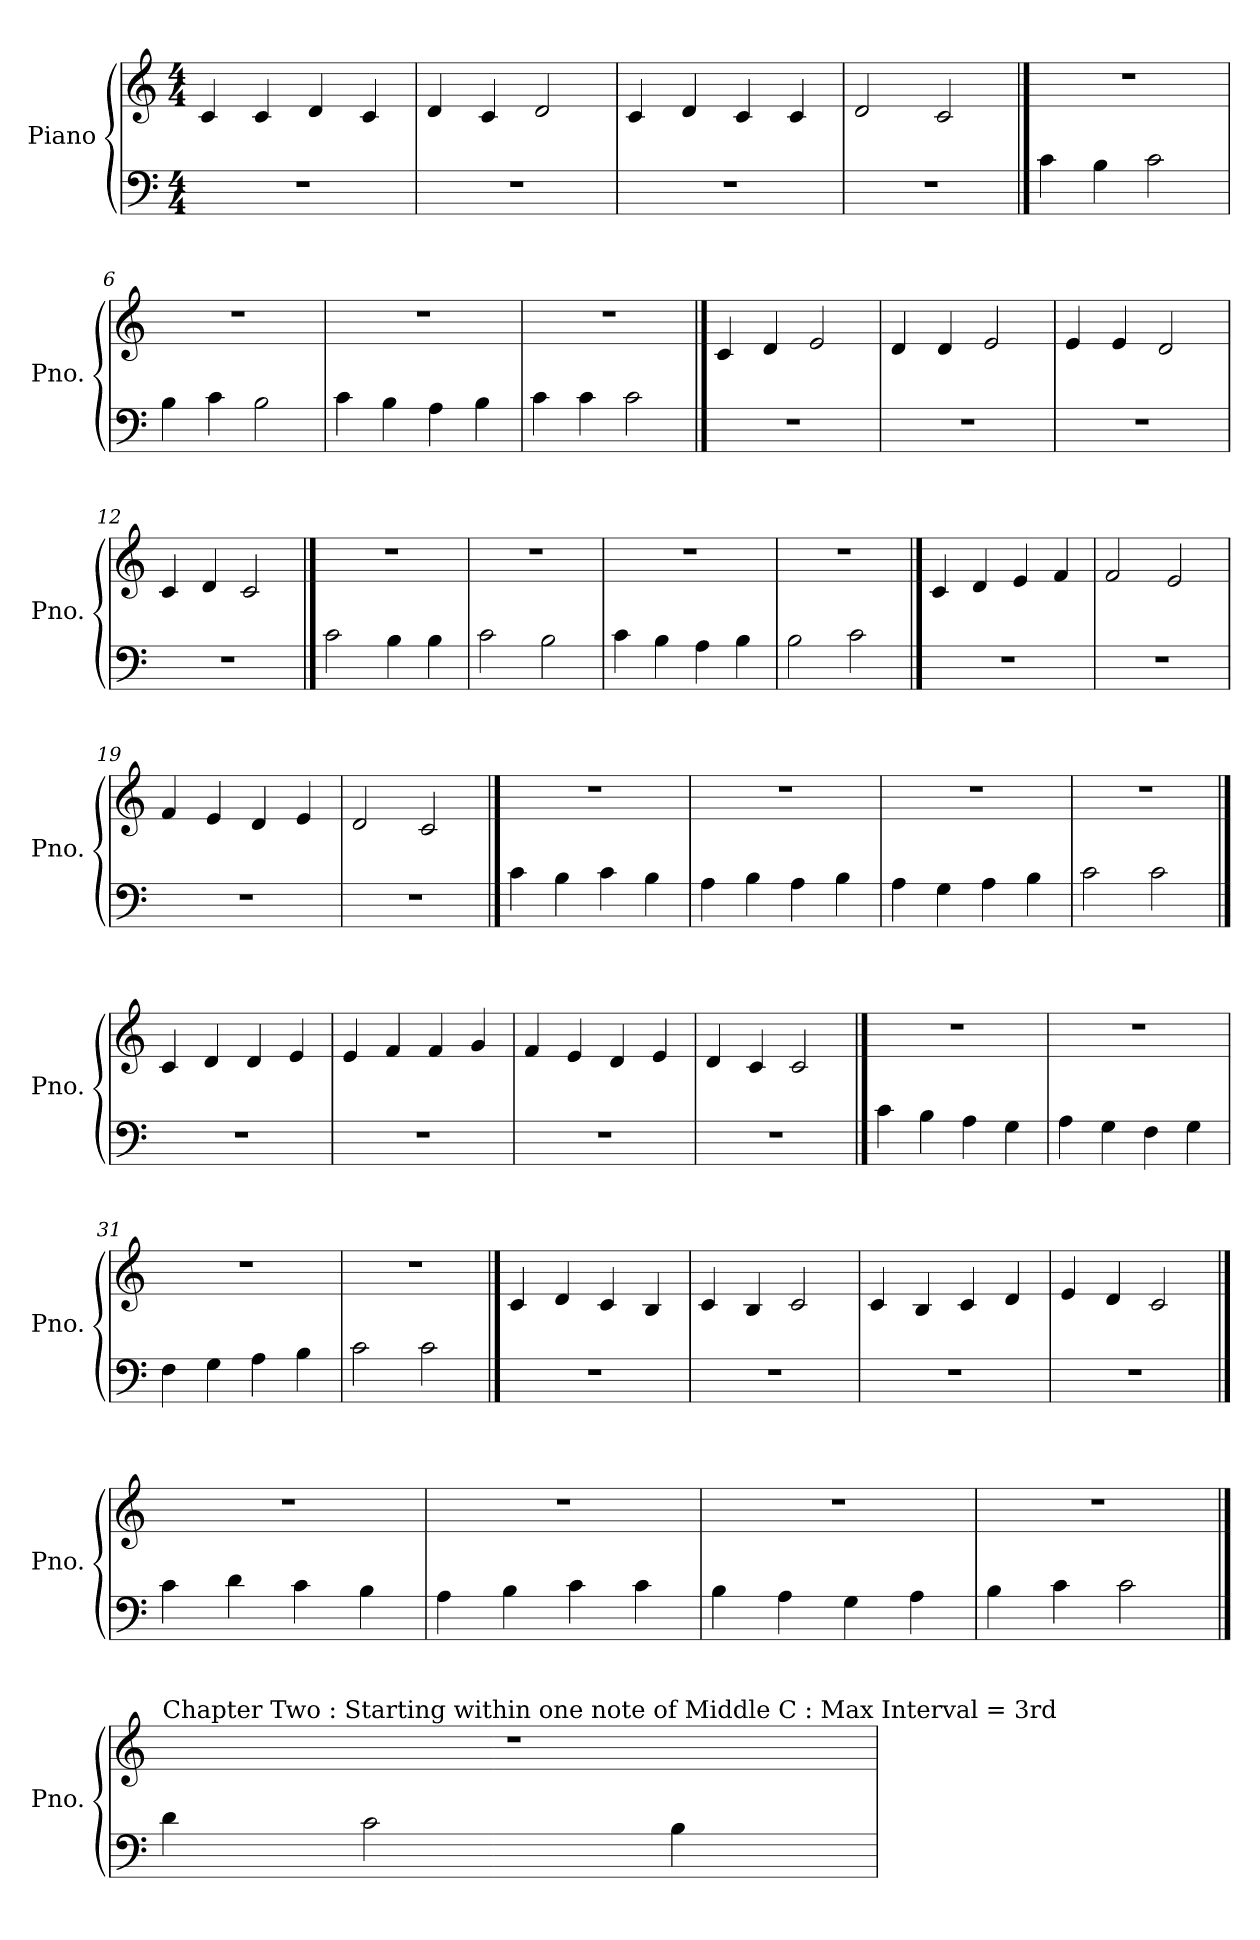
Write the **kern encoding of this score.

**kern	**kern
*part1	*part1
*staff2	*staff1
*I"Piano	*
*I'Pno.	*
*clefF4	*clefG2
*k[]	*k[]
*M4/4	*M4/4
=1	=1
1r	4c/
.	4c/
.	4d/
.	4c/
=2	=2
1r	4d/
.	4c/
.	2d/
=3	=3
1r	4c/
.	4d/
.	4c/
.	4c/
=4	=4
1r	2d/
.	2c/
!!LO:LB:g=z
==5	==5
4c\	1r
4B\	.
2c\	.
=6	=6
4B\	1r
4c\	.
2B\	.
=7	=7
4c\	1r
4B\	.
4A\	.
4B\	.
=8	=8
4c\	1r
4c\	.
2c\	.
!!LO:LB:g=z
==9	==9
1r	4c/
.	4d/
.	2e/
=10	=10
1r	4d/
.	4d/
.	2e/
=11	=11
1r	4e/
.	4e/
.	2d/
=12	=12
1r	4c/
.	4d/
.	2c/
!!LO:LB:g=z
==13	==13
2c\	1r
4B\	.
4B\	.
=14	=14
2c\	1r
2B\	.
=15	=15
4c\	1r
4B\	.
4A\	.
4B\	.
=16	=16
2B\	1r
2c\	.
!!LO:LB:g=z
==17	==17
1r	4c/
.	4d/
.	4e/
.	4f/
=18	=18
1r	2f/
.	2e/
=19	=19
1r	4f/
.	4e/
.	4d/
.	4e/
=20	=20
1r	2d/
.	2c/
!!LO:PB:g=z
==21	==21
4c\	1r
4B\	.
4c\	.
4B\	.
=22	=22
4A\	1r
4B\	.
4A\	.
4B\	.
=23	=23
4A\	1r
4G\	.
4A\	.
4B\	.
=24	=24
2c\	1r
2c\	.
!!LO:LB:g=z
==25	==25
1r	4c/
.	4d/
.	4d/
.	4e/
=26	=26
1r	4e/
.	4f/
.	4f/
.	4g/
=27	=27
1r	4f/
.	4e/
.	4d/
.	4e/
=28	=28
1r	4d/
.	4c/
.	2c/
!!LO:LB:g=z
==29	==29
4c\	1r
4B\	.
4A\	.
4G\	.
=30	=30
4A\	1r
4G\	.
4F\	.
4G\	.
=31	=31
4F\	1r
4G\	.
4A\	.
4B\	.
=32	=32
2c\	1r
2c\	.
!!LO:LB:g=z
==33	==33
1r	4c/
.	4d/
.	4c/
.	4B/
=34	=34
1r	4c/
.	4B/
.	2c/
=35	=35
1r	4c/
.	4B/
.	4c/
.	4d/
=36	=36
1r	4e/
.	4d/
.	2c/
!!LO:LB:g=z
==37	==37
4c\	1r
4d\	.
4c\	.
4B\	.
=38	=38
4A\	1r
4B\	.
4c\	.
4c\	.
=39	=39
4B\	1r
4A\	.
4G\	.
4A\	.
=40	=40
4B\	1r
4c\	.
2c\	.
!!LO:LB:g=z
==41	==41
!	!LO:TX:a:t=Chapter Two &colon; Starting within one note of Middle C &colon; Max Interval = 3rd
4d\	1r
2c\	.
4B\	.
=	=
*-	*-
